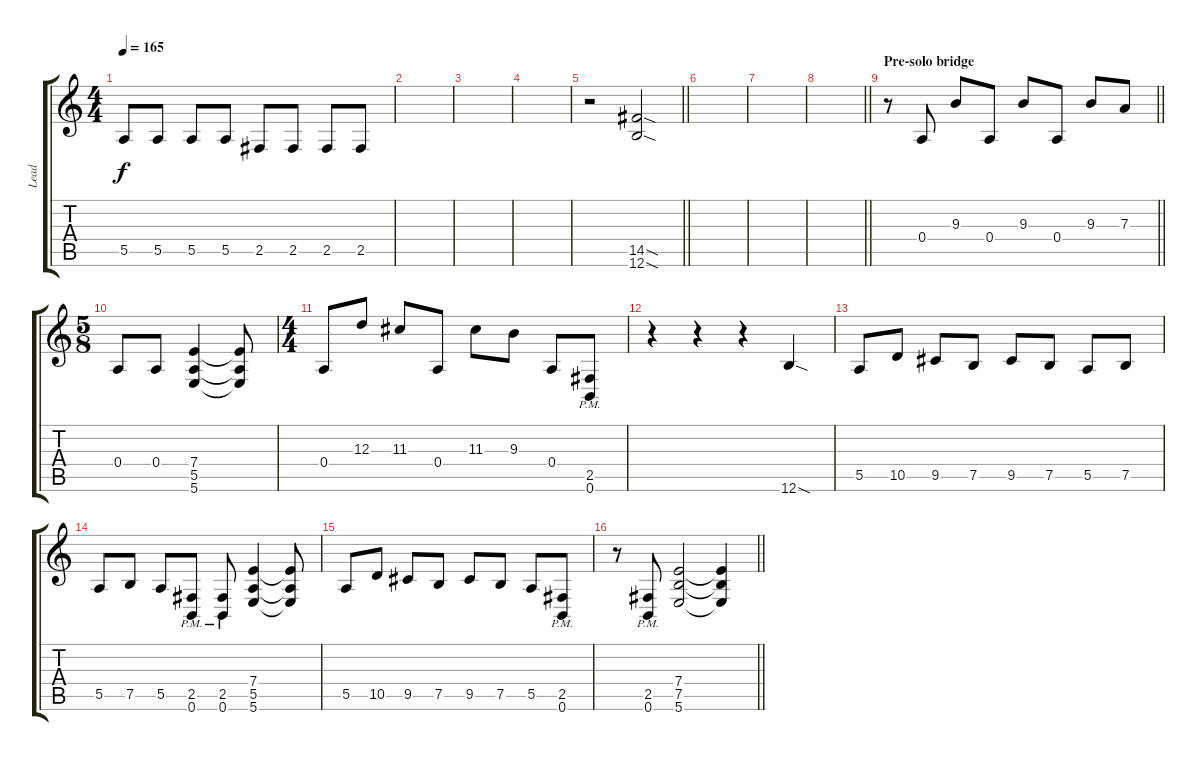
\track ("Lead" "Lead") {instrument electricguitarclean}
\staff {score tabs}
\tuning (B3 Gb3 D3 A2 E2 B1) {hide}
\ts (4 4)
\tempo 165
\clef g2
\ks c
5.5.8{dy f} 5.5.8 5.5.8 5.5.8 2.5.8 2.5.8 2.5.8 2.5.8 |
|
|
|
\barLineRight lightlight
r.2 (14.5{sod} 12.6{sod}).2{volume 16 instrument distortionguitar} |
|
|
\barLineRight lightlight
|
\section ("" "Pre-solo bridge")
\barLineRight lightlight
r.8 0.4.8 9.3.8 0.4.8 9.3.8 0.4.8 9.3.8 7.3.8 |
\ts (5 8)
0.4.8 0.4.8 (7.4 5.5 5.6).4 (7.4{t} 5.5{t} 5.6{t}).8 |
\ts (4 4)
0.4.8 12.3.8 11.3.8 0.4.8 11.3.8 9.3.8 0.4.8 (2.5{pm} 0.6{pm}).8 |
r.4{volume 11} r.4 r.4 12.6{sod}.4 |
5.5.8 10.5.8 9.5.8 7.5.8 9.5.8 7.5.8 5.5.8 7.5.8 |
5.5.8 7.5.8 5.5.8 (2.5{pm} 0.6{pm}).8{volume 6} (2.5{pm} 0.6{pm}).8 (7.4 5.5 5.6).4 (7.4{t} 5.5{t} 5.6{t}).8 |
5.5.8 10.5.8 9.5.8 7.5.8 9.5.8 7.5.8 5.5.8 (2.5 0.6{pm}).8 |
\barLineRight lightlight
r.8 (2.5{pm} 0.6{pm}).8 (7.4 7.5 5.6).2 (7.4{t} 7.5{t} 5.6{t}).4
